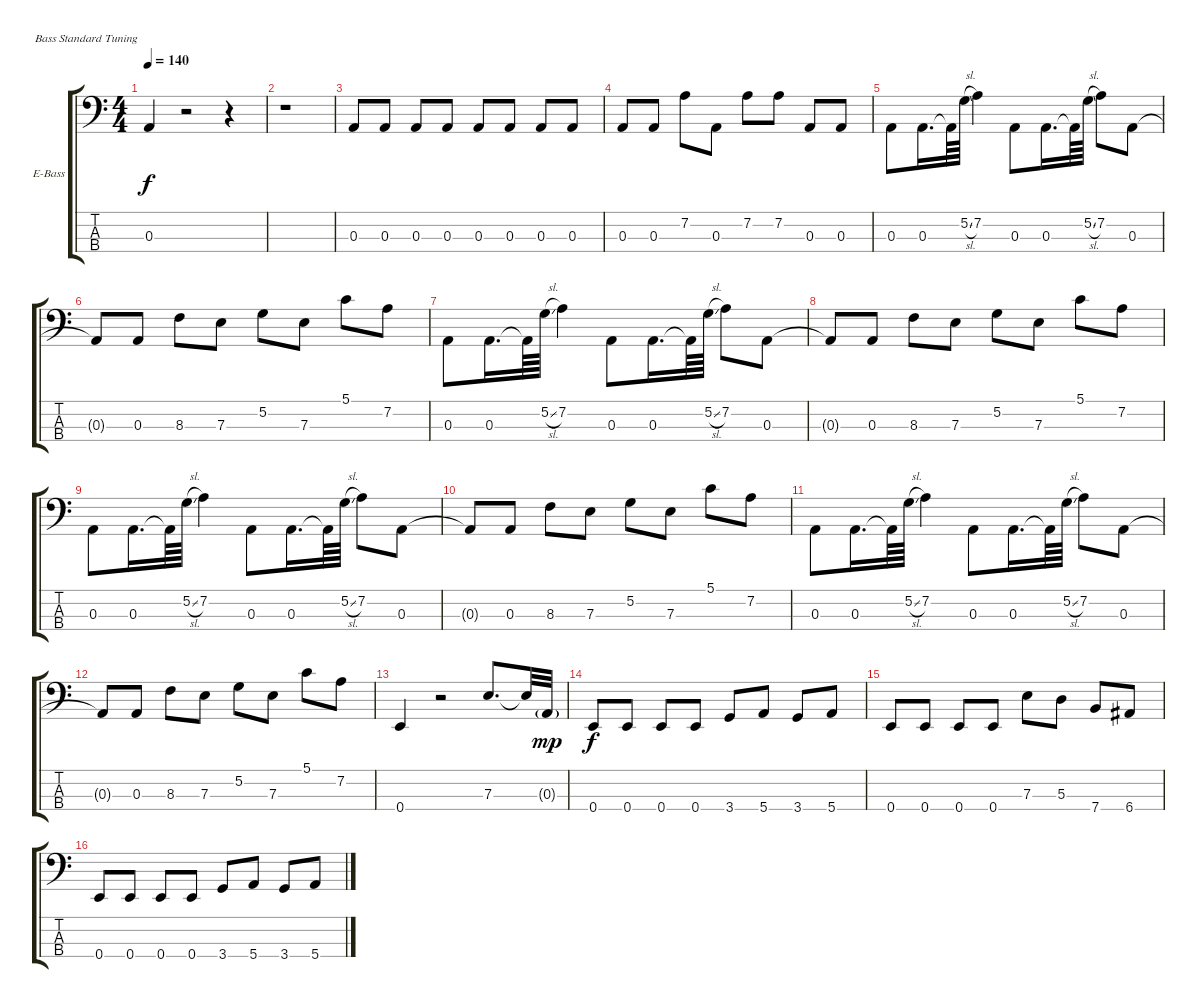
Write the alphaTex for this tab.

\defaultSystemsLayout 4
\bracketExtendMode groupsimilarinstruments
\firstSystemTrackNameOrientation horizontal
\otherSystemsTrackNameOrientation horizontal
\track ("Bass Guitar" "E-Bass") {instrument electricbasspick}
\staff {score tabs}
\tuning (G2 D2 A1 E1)
\ts (4 4)
\tempo 140
\clef f4
\scale
0.333333
\ks c
0.3.4{dy f} r.2 r.4 |
\scale
0.333333 r.1 |
\scale
0.333333 0.3.8 0.3.8 0.3.8 0.3.8 0.3.8 0.3.8 0.3.8 0.3.8 |
\scale
0.333333 0.3.8 0.3.8 7.2.8 0.3.8 7.2.8 7.2.8 0.3.8 0.3.8 |
\scale
0.333333 0.3.8 0.3.16{d} 0.3{t}.64 5.2{sl}.64 7.2.4 0.3.8 0.3.16{d} 0.3{t}.64 5.2{sl}.64 7.2.8 0.3.8 |
\scale
0.333333 0.3{t}.8 0.3.8 8.3.8 7.3.8 5.2.8 7.3.8 5.1.8 7.2.8 |
\scale
0.333333 0.3.8 0.3.16{d} 0.3{t}.64 5.2{sl}.64 7.2.4 0.3.8 0.3.16{d} 0.3{t}.64 5.2{sl}.64 7.2.8 0.3.8 |
\scale
0.333333 0.3{t}.8 0.3.8 8.3.8 7.3.8 5.2.8 7.3.8 5.1.8 7.2.8 |
\scale
0.333333 0.3.8 0.3.16{d} 0.3{t}.64 5.2{sl}.64 7.2.4 0.3.8 0.3.16{d} 0.3{t}.64 5.2{sl}.64 7.2.8 0.3.8 |
\scale
0.333333 0.3{t}.8 0.3.8 8.3.8 7.3.8 5.2.8 7.3.8 5.1.8 7.2.8 |
\scale
0.333333 0.3.8 0.3.16{d} 0.3{t}.64 5.2{sl}.64 7.2.4 0.3.8 0.3.16{d} 0.3{t}.64 5.2{sl}.64 7.2.8 0.3.8 |
\scale
0.333333 0.3{t}.8 0.3.8 8.3.8 7.3.8 5.2.8 7.3.8 5.1.8 7.2.8 |
\scale
0.333333 0.4.4 r.2 7.3.8{d} 7.3{t}.32 0.3{g}.32{dy mp} |
\scale
0.333333 0.4.8{dy f} 0.4.8 0.4.8 0.4.8 3.4.8 5.4.8 3.4.8 5.4.8 |
\scale
0.333333 0.4.8 0.4.8 0.4.8 0.4.8 7.3.8 5.3.8 7.4.8 6.4.8 |
\scale
0.333333 0.4.8 0.4.8 0.4.8 0.4.8 3.4.8 5.4.8 3.4.8 5.4.8
